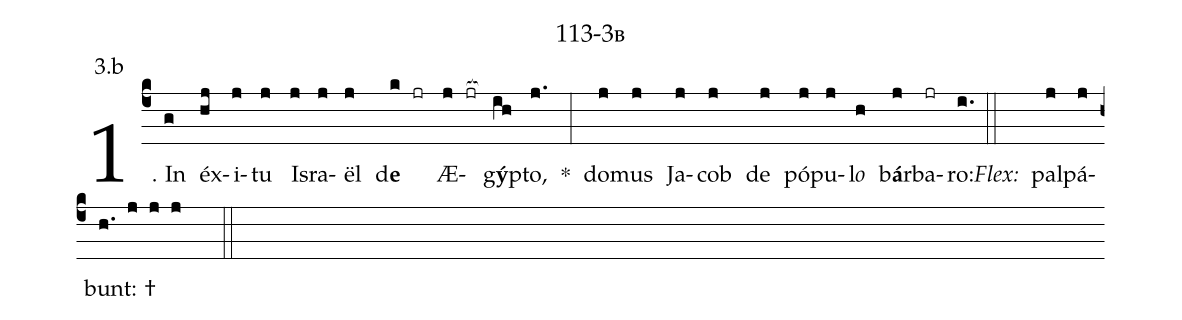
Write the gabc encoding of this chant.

name: 113-3b;
annotation: 3.b;
%%
(c4)1. In(g) éx(hj)i(j)tu(j) Is(j)ra(j)ël(j) d<b>e</b>(k jr) Æ(j jr[ocb:1{])g<b>ý</b>p(ih[ocb:0}])to,(j.) *(:) do(j)mus(j) Ja(j)cob(j) de(j) pó(j)pu(j)l<i>o</i>(h) b<b>á</b>r(j)ba(jr)ro:(i.) (::)
<i>Flex:</i>()  pal(j)pá(j)bunt: †(h. j j j  ::)
